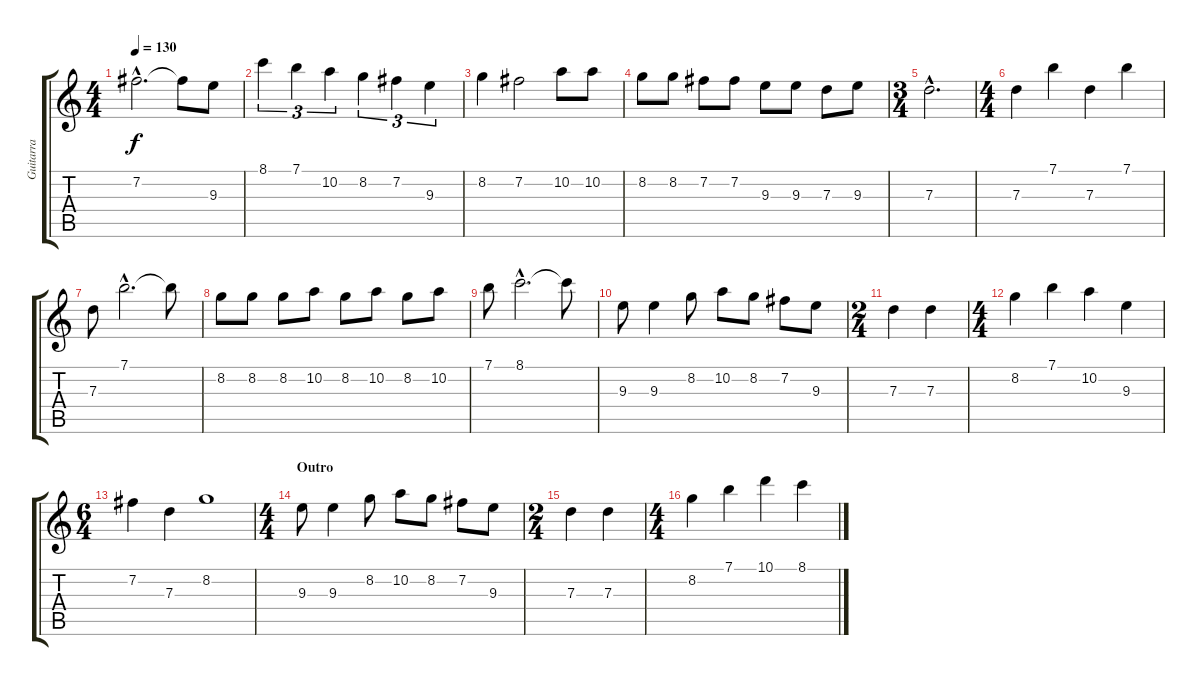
\track ("Guitarra" "Guitarra") {instrument overdrivenguitar}
\staff {score tabs}
\tuning (E4 B3 G3 D3 A2 E2) {hide}
\ts (4 4)
\tempo 130
\clef g2
\ks c
7.2{hac}.2{d dy f} 7.2{t}.8 9.3.8 |
8.1.4{tu (3 2)} 7.1.4{tu (3 2)} 10.2.4{tu (3 2)} 8.2.4{tu (3 2)} 7.2.4{tu (3 2)} 9.3.4{tu (3 2)} |
8.2.4 7.2.2 10.2.8 10.2.8 |
8.2.8 8.2.8 7.2.8 7.2.8 9.3.8 9.3.8 7.3.8 9.3.8 |
\ts (3 4)
7.3{hac}.2{d} |
\ts (4 4)
7.3.4 7.1.4 7.3.4 7.1.4 |
7.3.8 7.1{hac}.2{d} 7.1{t}.8 |
8.2.8 8.2.8 8.2.8 10.2.8 8.2.8 10.2.8 8.2.8 10.2.8 |
7.1.8 8.1{hac}.2{d} 8.1{t}.8 |
9.3.8 9.3.4 8.2.8 10.2.8 8.2.8 7.2.8 9.3.8 |
\ts (2 4)
7.3.4 7.3.4 |
\ts (4 4)
8.2.4 7.1.4 10.2.4 9.3.4 |
\ts (6 4)
7.2.4 7.3.4 8.2.1 |
\ts (4 4)
\section ("" "Outro")
9.3.8 9.3.4 8.2.8 10.2.8 8.2.8 7.2.8 9.3.8 |
\ts (2 4)
7.3.4 7.3.4 |
\ts (4 4)
8.2.4 7.1.4 10.1.4 8.1.4
